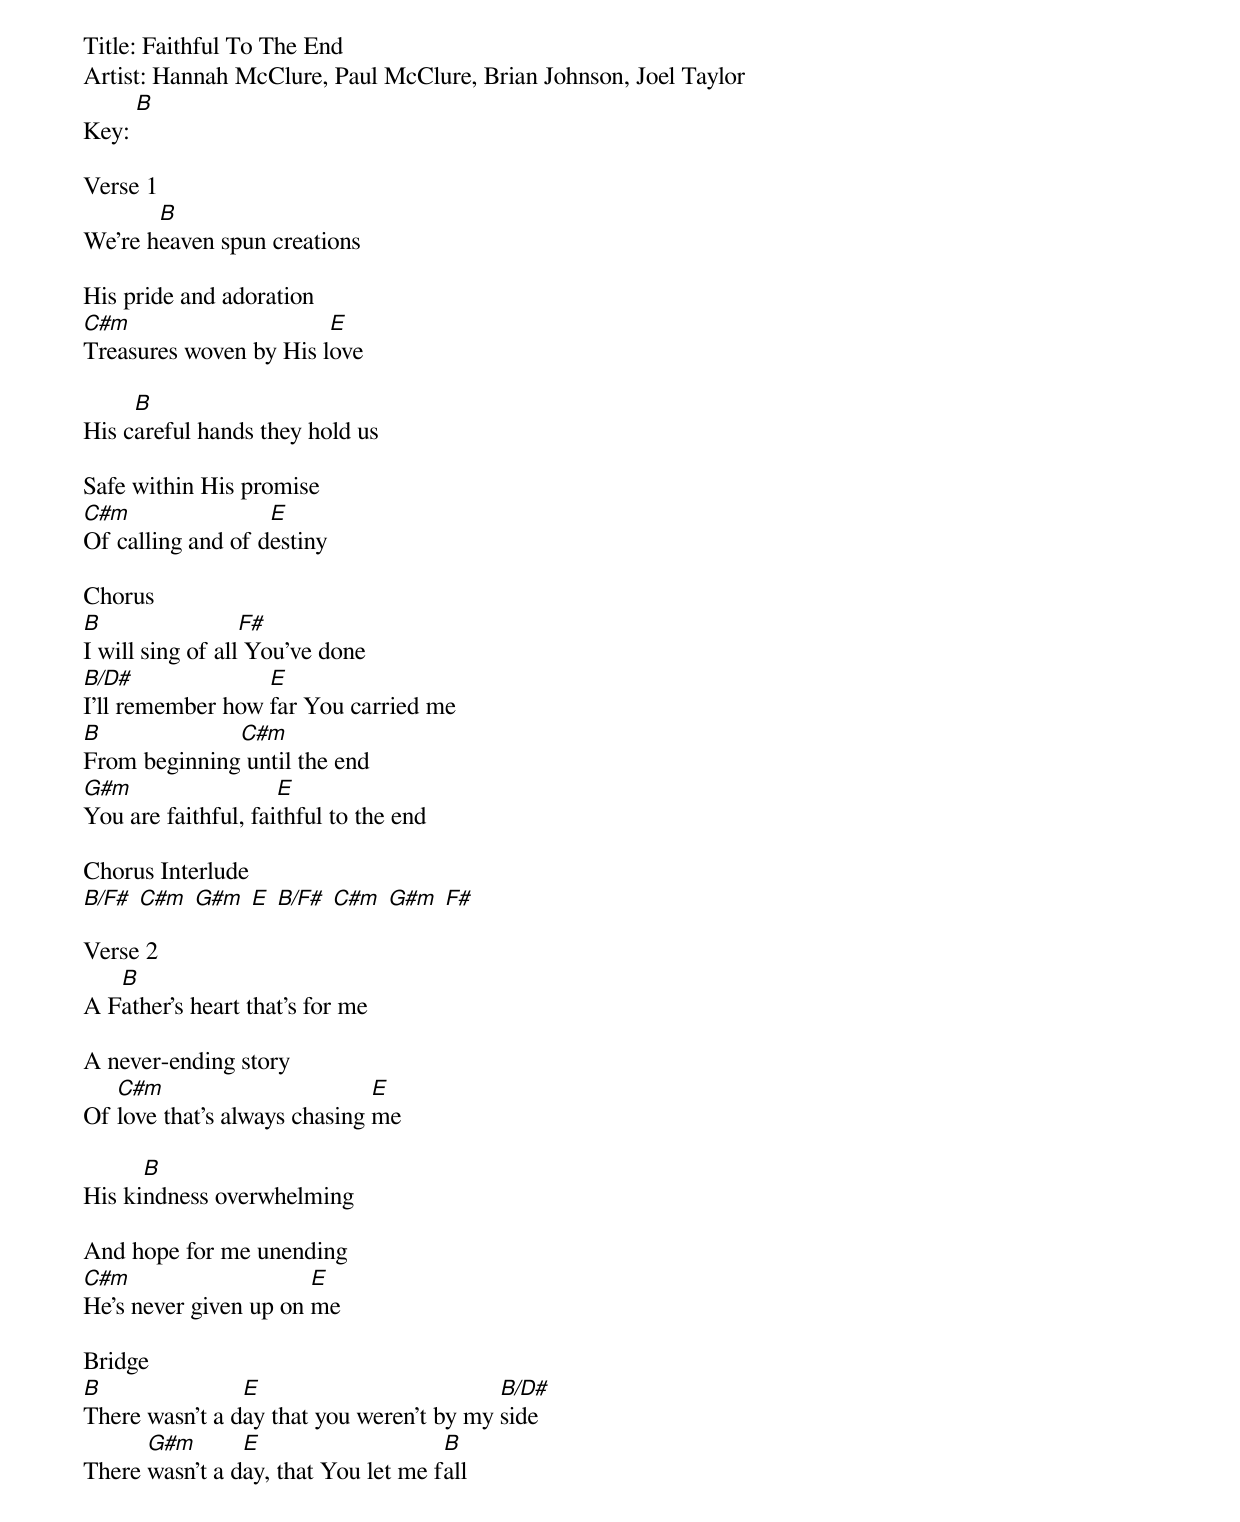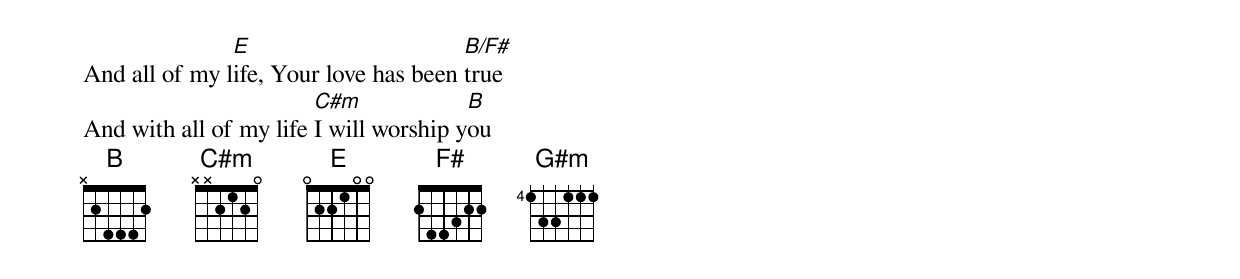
Title: Faithful To The End
Artist: Hannah McClure, Paul McClure, Brian Johnson, Joel Taylor
Key: [B]

Verse 1
We’re h[B]eaven spun creations

His pride and adoration
[C#m]Treasures woven by His l[E]ove

His c[B]areful hands they hold us

Safe within His promise
[C#m]Of calling and of d[E]estiny

Chorus
[B]I will sing of all[F#] You’ve done
[B/D#]I’ll remember how [E]far You carried me
[B]From beginning[C#m] until the end
[G#m]You are faithful, fai[E]thful to the end

Chorus Interlude
[B/F#] [C#m] [G#m] [E] [B/F#] [C#m] [G#m] [F#]

Verse 2
A F[B]ather’s heart that’s for me

A never-ending story
Of [C#m]love that’s always chasing [E]me

His ki[B]ndness overwhelming

And hope for me unending
[C#m]He’s never given up on [E]me

Bridge
[B]There wasn’t a d[E]ay that you weren’t by my [B/D#]side
There [G#m]wasn’t a d[E]ay, that You let me f[B]all
And all of my l[E]ife, Your love has been [B/F#]true
And with all of my life [C#m]I will worship y[B]ou
